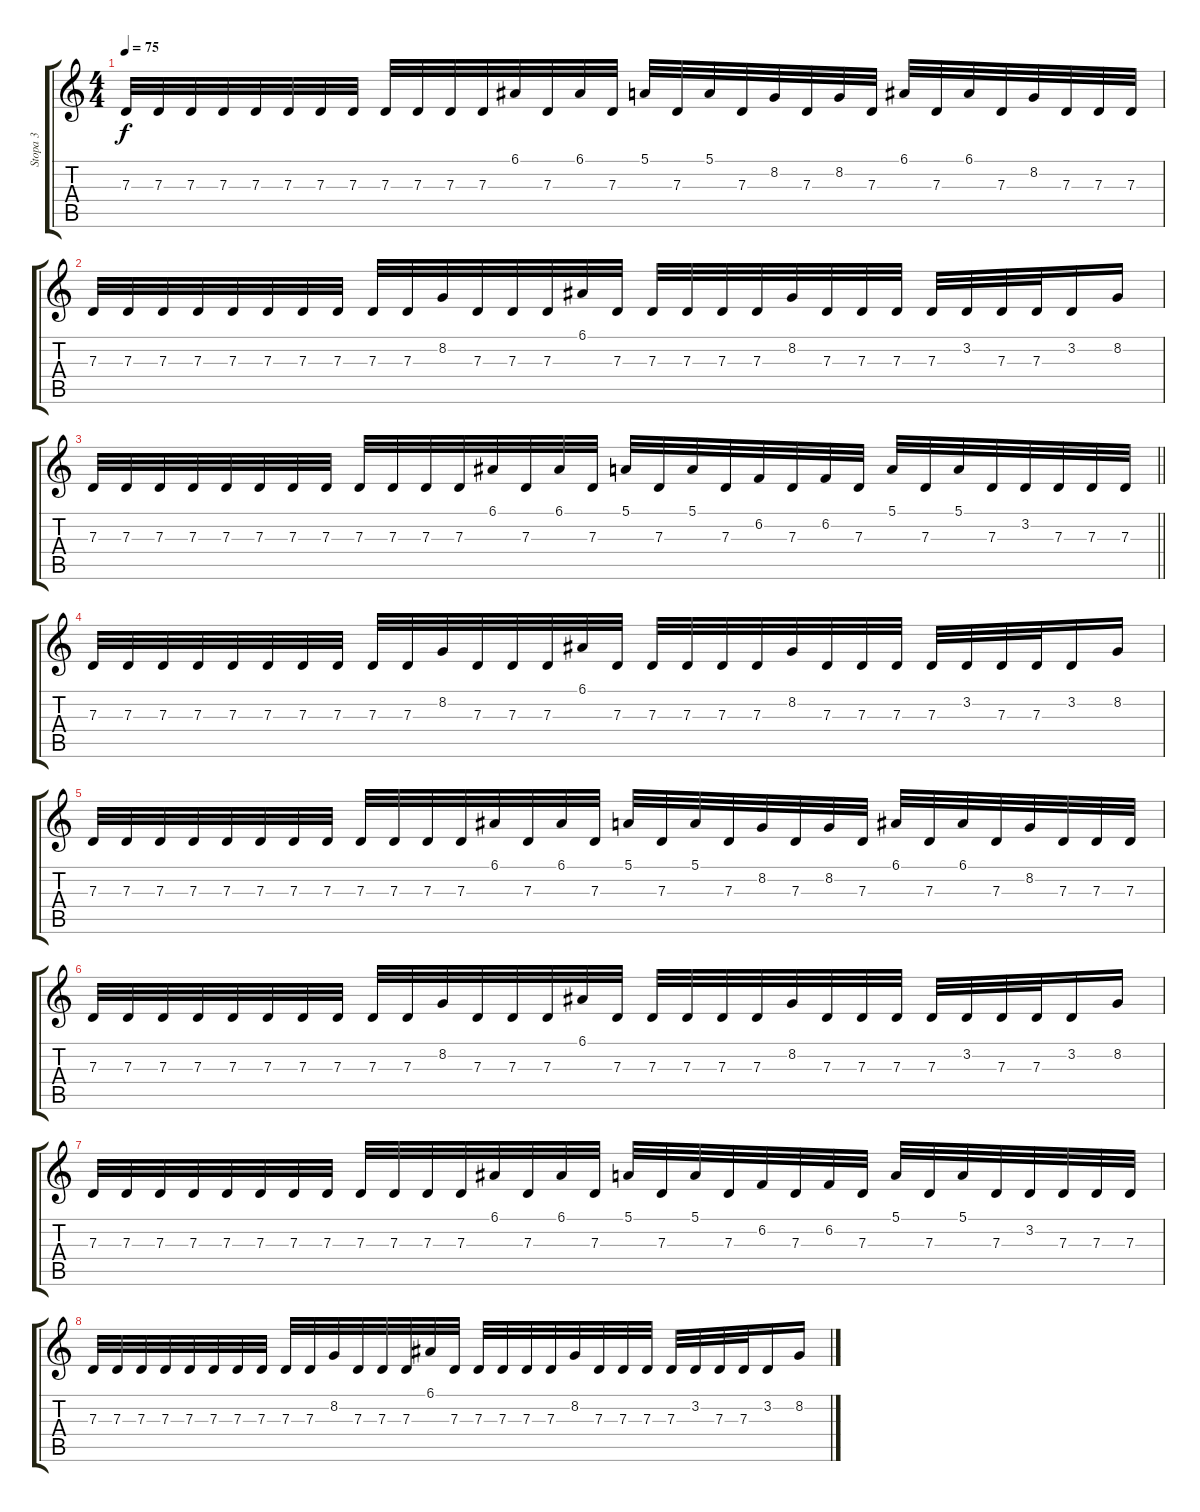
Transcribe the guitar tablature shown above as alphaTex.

\track ("Stopa 3" "Stopa 3") {instrument stringensemble1}
\staff {score tabs}
\tuning (E4 B3 G3 D3 A2 E2) {hide}
\ts (4 4)
\tempo 75
\clef g2
\ks c
7.3.32{dy f} 7.3.32 7.3.32 7.3.32 7.3.32 7.3.32 7.3.32 7.3.32 7.3.32 7.3.32 7.3.32 7.3.32 6.1.32 7.3.32 6.1.32 7.3.32 5.1.32 7.3.32 5.1.32 7.3.32 8.2.32 7.3.32 8.2.32 7.3.32 6.1.32 7.3.32 6.1.32 7.3.32 8.2.32 7.3.32 7.3.32 7.3.32 |
7.3.32 7.3.32 7.3.32 7.3.32 7.3.32 7.3.32 7.3.32 7.3.32 7.3.32 7.3.32 8.2.32 7.3.32 7.3.32 7.3.32 6.1.32 7.3.32 7.3.32 7.3.32 7.3.32 7.3.32 8.2.32 7.3.32 7.3.32 7.3.32 7.3.32 3.2.32 7.3.32 7.3.32 3.2.16 8.2.16 |
\barLineRight lightlight
7.3.32 7.3.32 7.3.32 7.3.32 7.3.32 7.3.32 7.3.32 7.3.32 7.3.32 7.3.32 7.3.32 7.3.32 6.1.32 7.3.32 6.1.32 7.3.32 5.1.32 7.3.32 5.1.32 7.3.32 6.2.32 7.3.32 6.2.32 7.3.32 5.1.32 7.3.32 5.1.32 7.3.32 3.2.32 7.3.32 7.3.32 7.3.32 |
\section ("" "")
7.3.32 7.3.32 7.3.32 7.3.32 7.3.32 7.3.32 7.3.32 7.3.32 7.3.32 7.3.32 8.2.32 7.3.32 7.3.32 7.3.32 6.1.32 7.3.32 7.3.32 7.3.32 7.3.32 7.3.32 8.2.32 7.3.32 7.3.32 7.3.32 7.3.32 3.2.32 7.3.32 7.3.32 3.2.16 8.2.16 |
7.3.32 7.3.32 7.3.32 7.3.32 7.3.32 7.3.32 7.3.32 7.3.32 7.3.32 7.3.32 7.3.32 7.3.32 6.1.32 7.3.32 6.1.32 7.3.32 5.1.32 7.3.32 5.1.32 7.3.32 8.2.32 7.3.32 8.2.32 7.3.32 6.1.32 7.3.32 6.1.32 7.3.32 8.2.32 7.3.32 7.3.32 7.3.32 |
7.3.32 7.3.32 7.3.32 7.3.32 7.3.32 7.3.32 7.3.32 7.3.32 7.3.32 7.3.32 8.2.32 7.3.32 7.3.32 7.3.32 6.1.32 7.3.32 7.3.32 7.3.32 7.3.32 7.3.32 8.2.32 7.3.32 7.3.32 7.3.32 7.3.32 3.2.32 7.3.32 7.3.32 3.2.16 8.2.16 |
7.3.32 7.3.32 7.3.32 7.3.32 7.3.32 7.3.32 7.3.32 7.3.32 7.3.32 7.3.32 7.3.32 7.3.32 6.1.32 7.3.32 6.1.32 7.3.32 5.1.32 7.3.32 5.1.32 7.3.32 6.2.32 7.3.32 6.2.32 7.3.32 5.1.32 7.3.32 5.1.32 7.3.32 3.2.32 7.3.32 7.3.32 7.3.32 |
7.3.32 7.3.32 7.3.32 7.3.32 7.3.32 7.3.32 7.3.32 7.3.32 7.3.32 7.3.32 8.2.32 7.3.32 7.3.32 7.3.32 6.1.32 7.3.32 7.3.32 7.3.32 7.3.32 7.3.32 8.2.32 7.3.32 7.3.32 7.3.32 7.3.32 3.2.32 7.3.32 7.3.32 3.2.16 8.2.16
